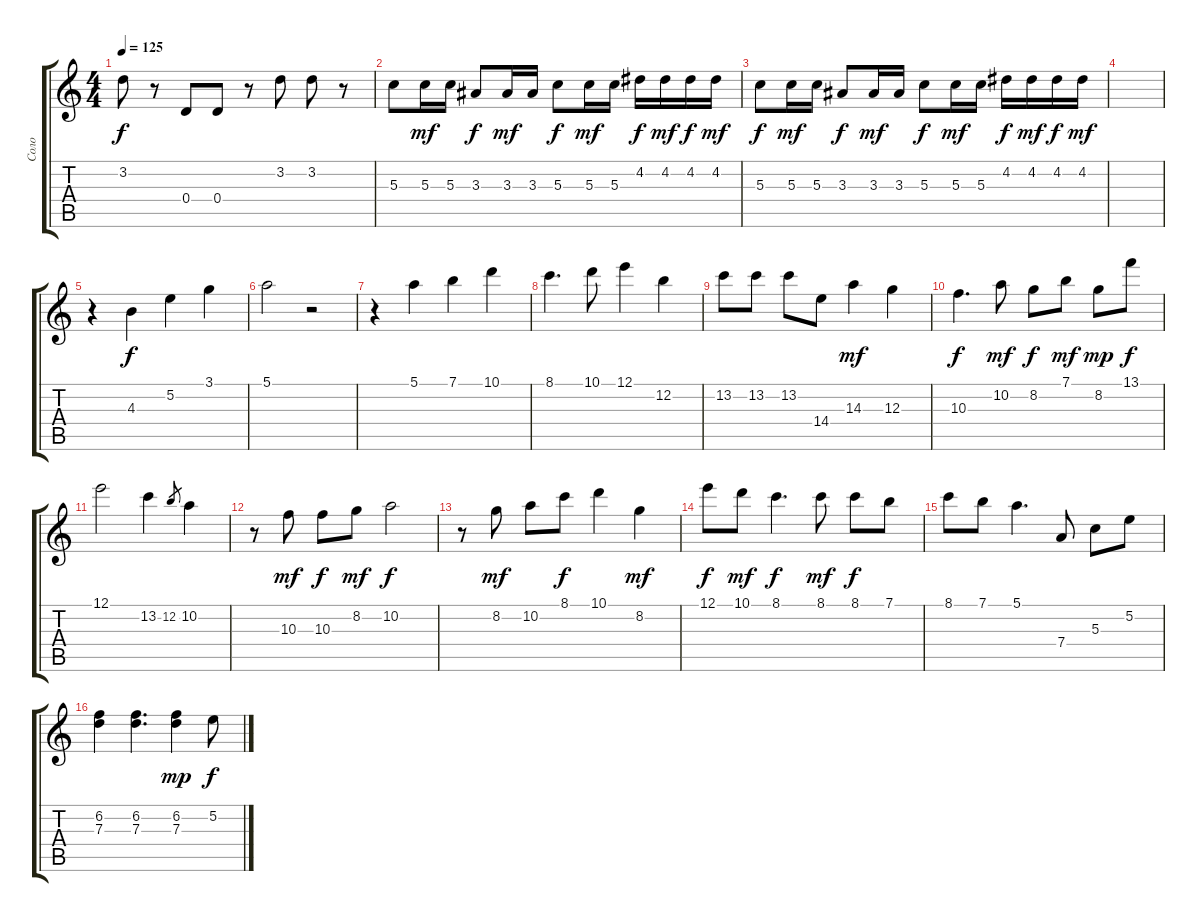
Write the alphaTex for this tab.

\track ("Соло" "Соло") {instrument electricguitarjazz}
\staff {score tabs}
\tuning (E4 B3 G3 D3 A2 E2) {hide}
\ts (4 4)
\tempo 125
\clef g2
\ks c
3.2.8{dy f} r.8 0.4.8 0.4.8 r.8 3.2.8 3.2.8 r.8 |
5.3.8 5.3.16{dy mf} 5.3.16 3.3.8{dy f} 3.3.16{dy mf} 3.3.16 5.3.8{dy f} 5.3.16{dy mf} 5.3.16 4.2.16{dy f} 4.2.16{dy mf} 4.2.16{dy f} 4.2.16{dy mf} |
5.3.8{dy f} 5.3.16{dy mf} 5.3.16 3.3.8{dy f} 3.3.16{dy mf} 3.3.16 5.3.8{dy f} 5.3.16{dy mf} 5.3.16 4.2.16{dy f} 4.2.16{dy mf} 4.2.16{dy f} 4.2.16{dy mf} |
|
r.4 4.3.4{dy f} 5.2.4 3.1.4 |
5.1.2 r.2 |
r.4 5.1.4 7.1.4 10.1.4 |
8.1.4{d} 10.1.8 12.1.4 12.2.4 |
13.2.8 13.2.8 13.2.8 14.4.8 14.3.4{dy mf} 12.3.4 |
10.3.4{d dy f} 10.2.8{dy mf} 8.2.8{dy f} 7.1.8{dy mf} 8.2.8{dy mp} 13.1.8{dy f} |
12.1.2 13.2.4 12.2.8{gr} 10.2.4 |
r.8 10.3.8{dy mf} 10.3.8{dy f} 8.2.8{dy mf} 10.2.2{dy f} |
r.8 8.2.8{dy mf} 10.2.8 8.1.8{dy f} 10.1.4 8.2.4{dy mf} |
12.1.8{dy f} 10.1.8{dy mf} 8.1.4{d dy f} 8.1.8{dy mf} 8.1.8{dy f} 7.1.8 |
8.1.8 7.1.8 5.1.4{d} 7.4.8 5.3.8 5.2.8 |
(6.2 7.3).4 (6.2 7.3).4{d} (6.2 7.3).4{dy mp} 5.2.8{dy f}
